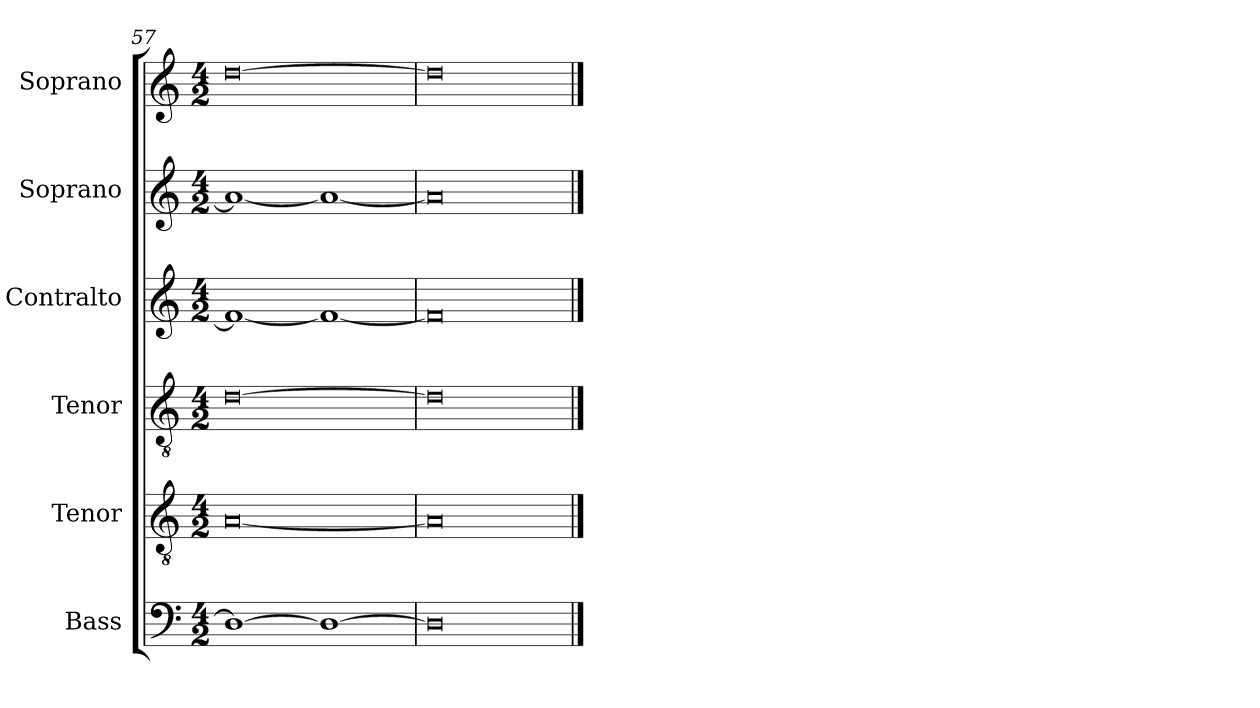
**kern	**kern	**kern	**kern	**kern	**kern
*part6	*part5	*part4	*part3	*part2	*part1
*staff6	*staff5	*staff4	*staff3	*staff2	*staff1
*I"Bass	*I"Tenor	*I"Tenor	*I"Contralto	*I"Soprano	*I"Soprano
*I'B	*I'T	*I'T	*I'A	*I'S	*I'S
*clefF4	*clefGv2	*clefGv2	*clefG2	*clefG2	*clefG2
*k[]	*k[]	*k[]	*k[]	*k[]	*k[]
*D:dor	*D:dor	*D:dor	*D:dor	*D:dor	*D:dor
*M4/2	*M4/2	*M4/2	*M4/2	*M4/2	*M4/2
=57	=57	=57	=57	=57	=57
1D_	[0A	[0d	1f#_	1a_	[0dd
1D_	.	.	1f#_	1a_	.
=58	=58	=58	=58	=58	=58
0D]	0A]	0d]	0f#]	0a]	0dd]
==	==	==	==	==	==
*-	*-	*-	*-	*-	*-
